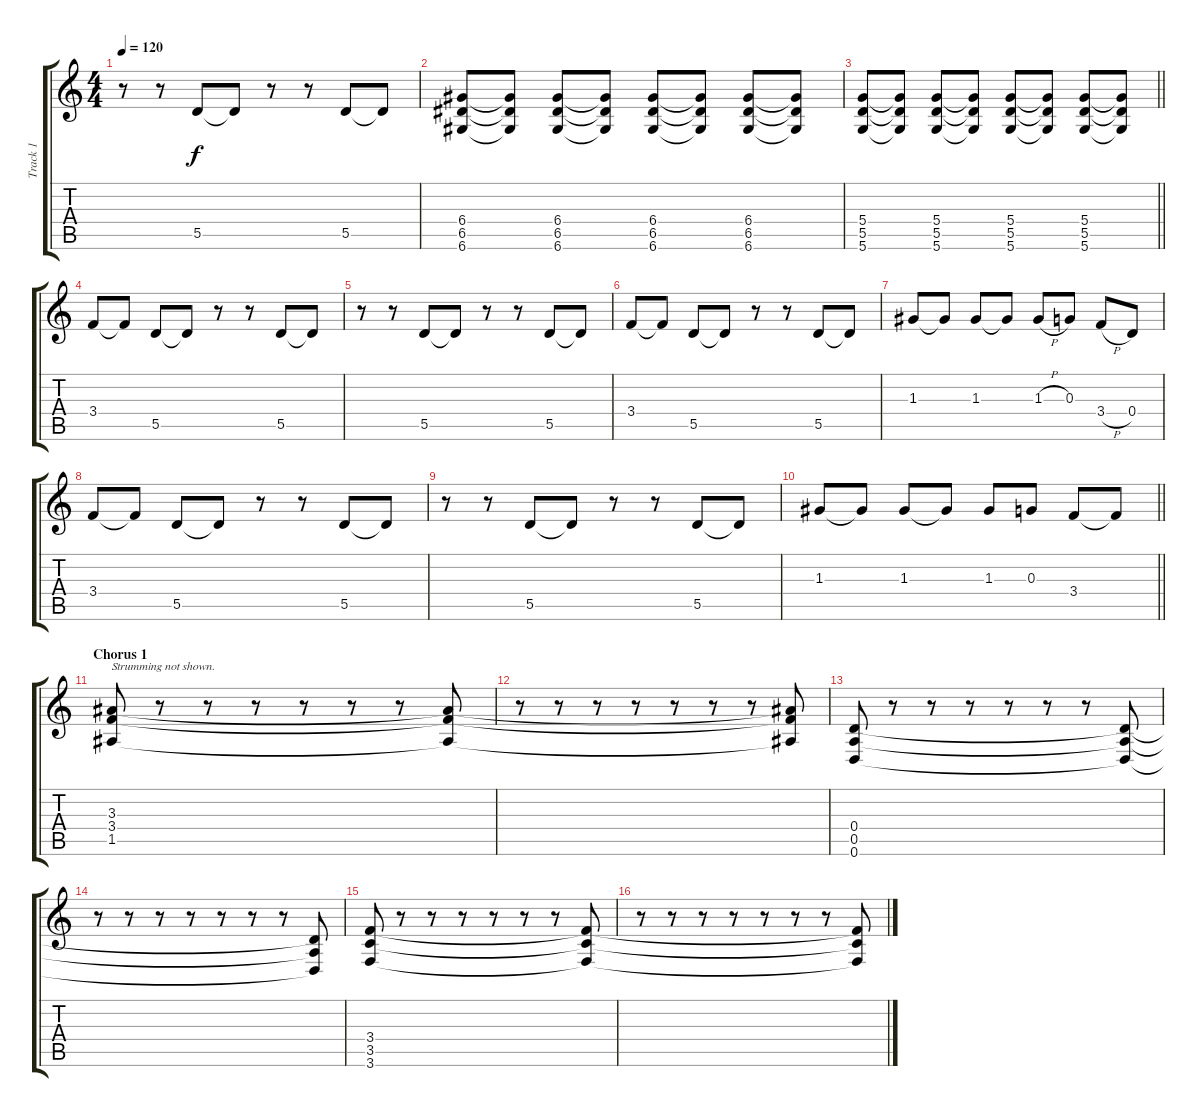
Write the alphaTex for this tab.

\track ("Track 1" "Track 1") {instrument distortionguitar}
\staff {score tabs}
\tuning (E4 B3 G3 D3 A2 D2) {hide}
\ts (4 4)
\tempo 120
\clef g2
\ks c
r.8{dy f} r.8 5.5.8 5.5{t}.8 r.8 r.8 5.5.8 5.5{t}.8 |
(6.4 6.5 6.6).8 (6.4{t} 6.5{t} 6.6{t}).8 (6.4 6.5 6.6).8 (6.4{t} 6.5{t} 6.6{t}).8 (6.4 6.5 6.6).8 (6.4{t} 6.5{t} 6.6{t}).8 (6.4 6.5 6.6).8 (6.4{t} 6.5{t} 6.6{t}).8 |
\barLineRight lightlight
(5.4 5.5 5.6).8 (5.4{t} 5.5{t} 5.6{t}).8 (5.4 5.5 5.6).8 (5.4{t} 5.5{t} 5.6{t}).8 (5.4 5.5 5.6).8 (5.4{t} 5.5{t} 5.6{t}).8 (5.4 5.5 5.6).8 (5.4{t} 5.5{t} 5.6{t}).8 |
3.4.8 3.4{t}.8 5.5.8 5.5{t}.8 r.8 r.8 5.5.8 5.5{t}.8 |
r.8 r.8 5.5.8 5.5{t}.8 r.8 r.8 5.5.8 5.5{t}.8 |
3.4.8 3.4{t}.8 5.5.8 5.5{t}.8 r.8 r.8 5.5.8 5.5{t}.8 |
1.3.8 1.3{t}.8 1.3.8 1.3{t}.8 1.3{h}.8 0.3.8 3.4{h}.8 0.4.8 |
3.4.8 3.4{t}.8 5.5.8 5.5{t}.8 r.8 r.8 5.5.8 5.5{t}.8 |
r.8 r.8 5.5.8 5.5{t}.8 r.8 r.8 5.5.8 5.5{t}.8 |
\barLineRight lightlight
1.3.8 1.3{t}.8 1.3.8 1.3{t}.8 1.3.8 0.3.8 3.4.8 3.4{t}.8 |
\section ("" "Chorus 1")
(3.3 3.4 1.5).8{txt "Strumming not shown."} r.8 r.8 r.8 r.8 r.8 r.8 (3.3{t} 3.4{t} 1.5{t}).8 |
r.8 r.8 r.8 r.8 r.8 r.8 r.8 (3.3{t} 3.4{t} 1.5{t}).8 |
(0.4 0.5 0.6).8 r.8 r.8 r.8 r.8 r.8 r.8 (0.4{t} 0.5{t} 0.6{t}).8 |
r.8 r.8 r.8 r.8 r.8 r.8 r.8 (0.4{t} 0.5{t} 0.6{t}).8 |
(3.4 3.5 3.6).8 r.8 r.8 r.8 r.8 r.8 r.8 (3.4{t} 3.5{t} 3.6{t}).8 |
r.8 r.8 r.8 r.8 r.8 r.8 r.8 (3.4{t} 3.5{t} 3.6{t}).8
